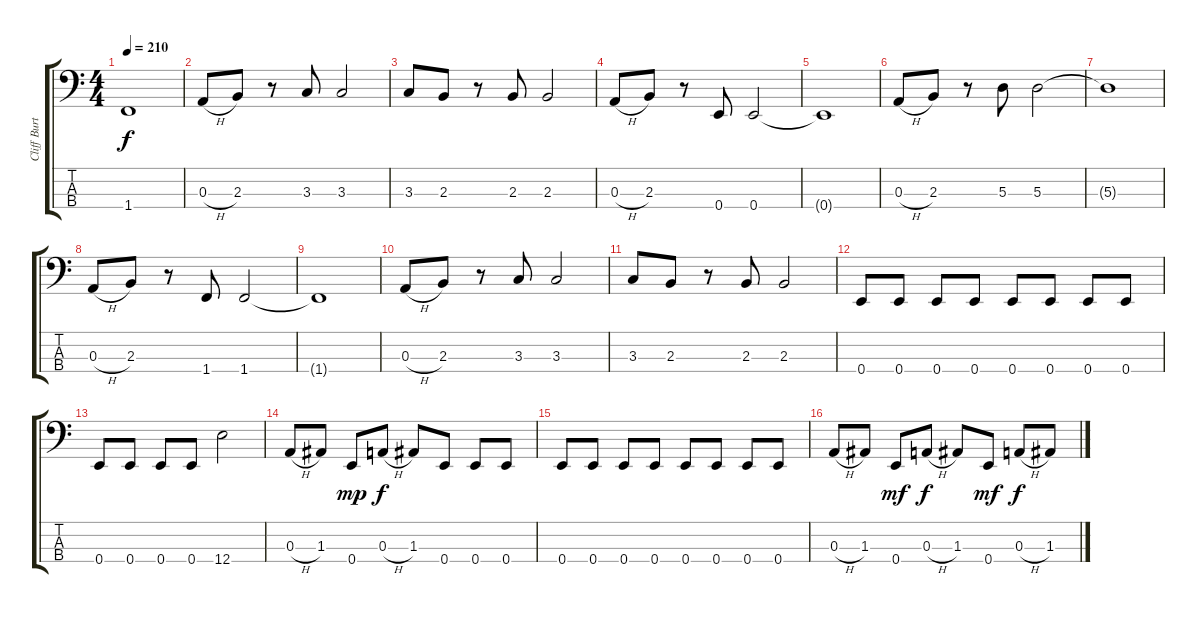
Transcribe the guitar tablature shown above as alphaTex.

\track ("Cliff Burton" "Cliff Burt") {instrument electricbassfinger}
\staff {score tabs}
\tuning (G2 D2 A1 E1) {hide}
\ts (4 4)
\tempo 210
\clef f4
\ks c
1.4{t}.1{dy f} |
0.3{h}.8 2.3.8 r.8 3.3.8 3.3.2 |
3.3.8 2.3.8 r.8 2.3.8 2.3.2 |
0.3{h}.8 2.3.8 r.8 0.4.8 0.4.2 |
0.4{t}.1 |
0.3{h}.8 2.3.8 r.8 5.3.8 5.3.2 |
5.3{t}.1 |
0.3{h}.8 2.3.8 r.8 1.4.8 1.4.2 |
1.4{t}.1 |
0.3{h}.8 2.3.8 r.8 3.3.8 3.3.2 |
3.3.8 2.3.8 r.8 2.3.8 2.3.2 |
0.4.8 0.4.8 0.4.8 0.4.8 0.4.8 0.4.8 0.4.8 0.4.8 |
0.4.8 0.4.8 0.4.8 0.4.8 12.4.2 |
0.3{h}.8 1.3.8 0.4.8{dy mp} 0.3{h}.8{dy f} 1.3.8 0.4.8 0.4.8 0.4.8 |
0.4.8 0.4.8 0.4.8 0.4.8 0.4.8 0.4.8 0.4.8 0.4.8 |
0.3{h}.8 1.3.8 0.4.8{dy mf} 0.3{h}.8{dy f} 1.3.8 0.4.8{dy mf} 0.3{h}.8{dy f} 1.3.8
